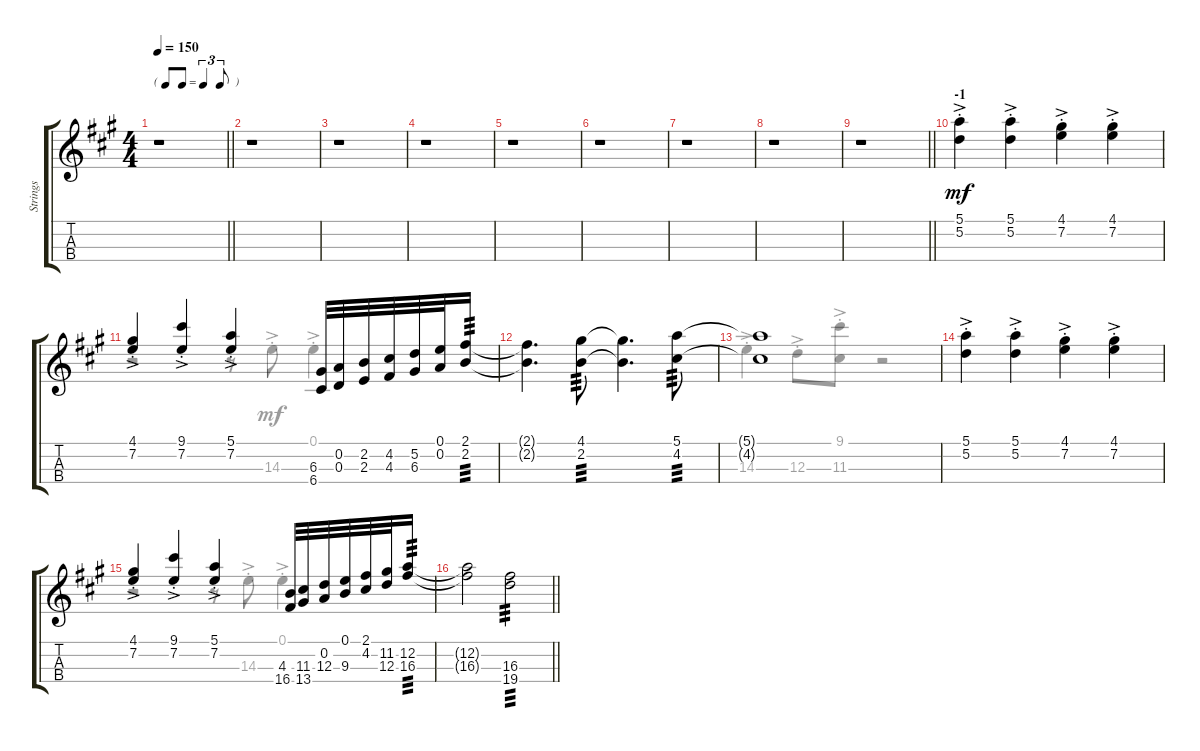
\track ("Strings" "Strings") {instrument stringensemble1}
\staff {score tabs}
\tuning (E5 A4 D4 G3) {hide}
\voice
\ts (4 4)
\tf triplet8th
\tempo 150
\clef g2
\barLineRight lightlight
\ks a
r.1{dy mf} |
\section ("" "")
r.1 |
r.1 |
r.1 |
r.1 |
r.1 |
r.1 |
r.1 |
\barLineRight lightlight
r.1 |
\section ("" "-1")
(5.1 5.2{ac st}).4 (5.1{ac st} 5.2{ac st}).4 (4.1{ac st} 7.2{ac st}).4 (4.1{ac st} 7.2{ac st}).4 |
(4.1{ac st} 7.2).4 (9.1{ac st} 7.2).4 (5.1{ac st} 7.2).4 (6.3 6.4).32 (0.2 0.3).32 (2.2 2.3).32 (4.2 4.3).32 (5.2 6.3).32 (0.1 0.2).32 (2.1 2.2).16{tp 3} |
(2.1{t} 2.2{t}).4{d} (4.1 2.2).8{tp 3} (4.1{t} 2.2{t}).4{d} (5.1 4.2).8{tp 3} |
(5.1{t} 4.2{t}).1 |
(5.1 5.2{ac st}).4 (5.1{ac st} 5.2{ac st}).4 (4.1{ac st} 7.2{ac st}).4 (4.1{ac st} 7.2{ac st}).4 |
(4.1{ac st} 7.2).4 (9.1{ac st} 7.2).4 (5.1{ac st} 7.2).4 (4.3 16.4).32 (11.3 13.4).32 (0.2 12.3).32 (0.1 9.3).32 (2.1 4.2).32 (11.2 12.3).32 (12.2 16.3).16{tp 3} |
\barLineRight lightlight
(12.2{t} 16.3{t}).2 (16.3 19.4).2{tp 3}
\voice
\clef g2
\ottava regular
\simile none
\barLineRight lightlight
\ks a
|
|
|
|
|
|
|
|
\barLineRight lightlight
|
|
r.2 r.8 14.3{ac st}.8 0.1{ac st}.4 |
|
14.3{ac st}.4 12.3{ac st}.8 (9.1{ac st} 11.3).8 r.2 |
|
r.2 r.8 14.3{ac st}.8 0.1{ac st}.4 |
\barLineRight lightlight
